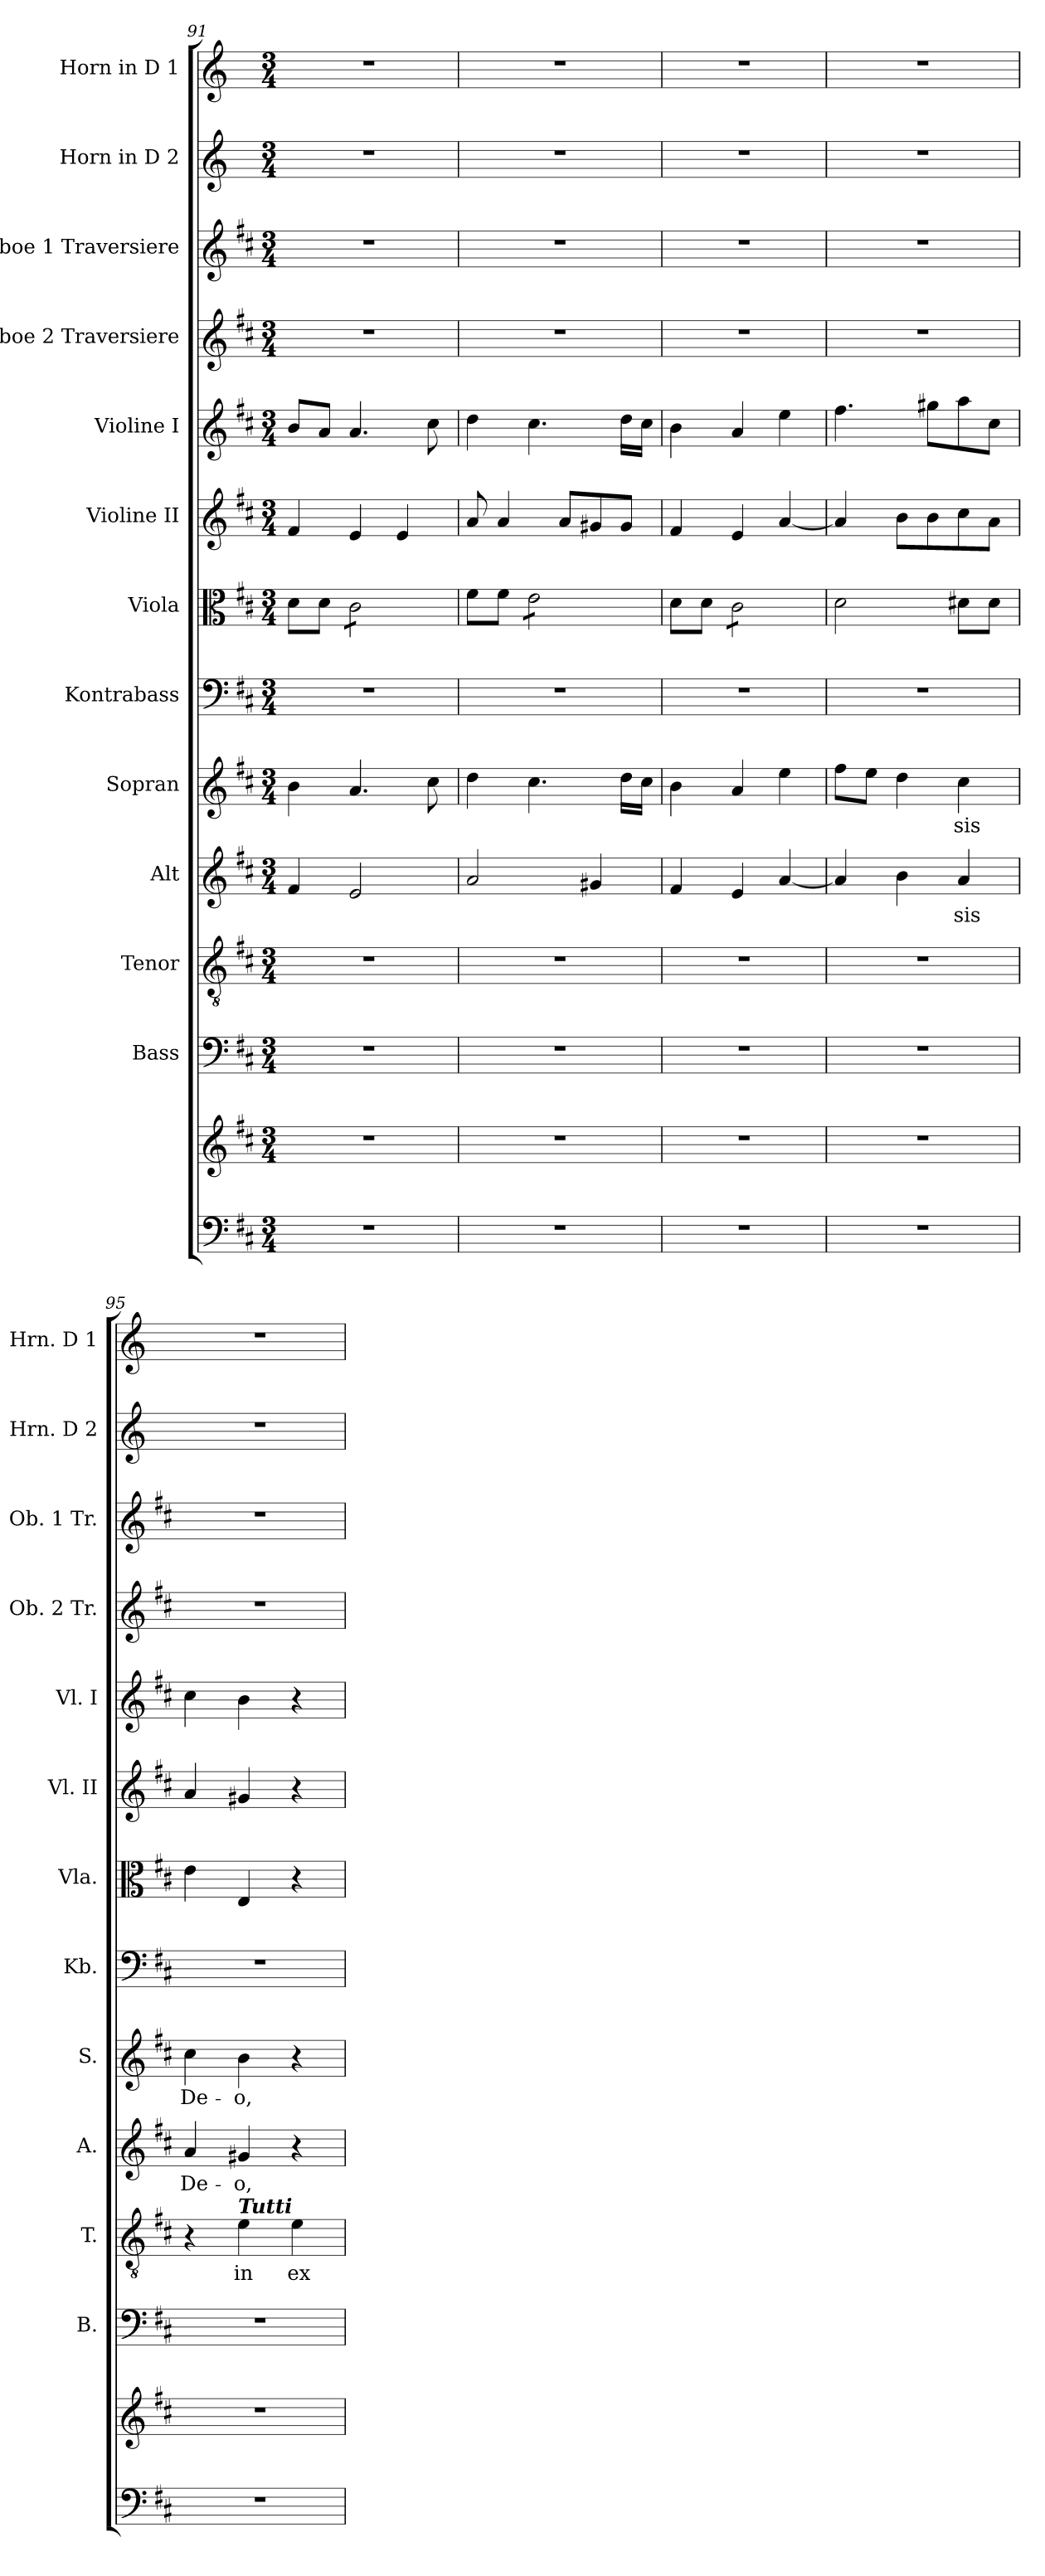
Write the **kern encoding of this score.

**kern	**kern	**kern	**kern	**text	**kern	**text	**kern	**text	**kern	**kern	**kern	**kern	**kern	**kern	**kern	**kern
*part13	*part13	*part12	*part11	*part11	*part10	*part10	*part9	*part9	*part8	*part7	*part6	*part5	*part4	*part3	*part2	*part1
*staff14	*staff13	*staff12	*staff11	*staff11	*staff10	*staff10	*staff9	*staff9	*staff8	*staff7	*staff6	*staff5	*staff4	*staff3	*staff2	*staff1
*	*	*I"Bass	*I"Tenor	*	*I"Alt	*	*I"Sopran	*	*I"Kontrabass	*I"Viola	*I"Violine II	*I"Violine I	*I"Oboe 2 Traversiere	*I"Oboe 1 Traversiere	*I"Horn in D 2	*I"Horn in D 1
*	*	*I'B.	*I'T.	*	*I'A.	*	*I'S.	*	*I'Kb.	*I'Vla.	*I'Vl. II	*I'Vl. I	*I'Ob. 2 Tr.	*I'Ob. 1 Tr.	*I'Hrn. D 2	*I'Hrn. D 1
*clefF4	*clefG2	*clefF4	*clefGv2	*	*clefG2	*	*clefG2	*	*clefF4	*clefC3	*clefG2	*clefG2	*clefG2	*clefG2	*clefG2	*clefG2
*	*	*	*	*	*	*	*	*	*ITrd7c12	*	*	*	*	*	*ITrd6c10	*ITrd6c10
*k[f#c#]	*k[f#c#]	*k[f#c#]	*k[f#c#]	*	*k[f#c#]	*	*k[f#c#]	*	*k[f#c#]	*k[f#c#]	*k[f#c#]	*k[f#c#]	*k[f#c#]	*k[f#c#]	*k[f#c#]	*k[f#c#]
*D:	*D:	*D:	*D:	*	*D:	*	*D:	*	*D:	*D:	*D:	*D:	*D:	*D:	*D:	*D:
*M3/4	*M3/4	*M3/4	*M3/4	*	*M3/4	*	*M3/4	*	*M3/4	*M3/4	*M3/4	*M3/4	*M3/4	*M3/4	*M3/4	*M3/4
=91	=91	=91	=91	=91	=91	=91	=91	=91	=91	=91	=91	=91	=91	=91	=91	=91
2.r	2.r	2.r	2.r	.	4f#/	.	4b\	.	2.r	8d\L	4f#/	8b/L	2.r	2.r	2.r	2.r
.	.	.	.	.	.	.	.	.	.	8d\J	.	8a/J	.	.	.	.
*	*	*	*	*	*	*	*	*	*	*tremolo	*	*	*	*	*	*
.	.	.	.	.	2e/	.	4.a/	.	.	8c#\L	4e/	4.a/	.	.	.	.
.	.	.	.	.	.	.	.	.	.	8c#\	.	.	.	.	.	.
.	.	.	.	.	.	.	.	.	.	8c#\	4e/	.	.	.	.	.
.	.	.	.	.	.	.	8cc#\	.	.	8c#\J	.	8cc#\	.	.	.	.
*	*	*	*	*	*	*	*	*	*	*Xtremolo	*	*	*	*	*	*
=92	=92	=92	=92	=92	=92	=92	=92	=92	=92	=92	=92	=92	=92	=92	=92	=92
2.r	2.r	2.r	2.r	.	2a/	.	4dd\	.	2.r	8f#\L	8a/	4dd\	2.r	2.r	2.r	2.r
.	.	.	.	.	.	.	.	.	.	8f#\J	4a/	.	.	.	.	.
*	*	*	*	*	*	*	*	*	*	*tremolo	*	*	*	*	*	*
.	.	.	.	.	.	.	4.cc#\	.	.	8e\L	.	4.cc#\	.	.	.	.
.	.	.	.	.	.	.	.	.	.	8e\	8a/L	.	.	.	.	.
.	.	.	.	.	4g#X/	.	.	.	.	8e\	8g#X/	.	.	.	.	.
.	.	.	.	.	.	.	16dd\LL	.	.	8e\J	8g#/J	16dd\LL	.	.	.	.
*	*	*	*	*	*	*	*	*	*	*Xtremolo	*	*	*	*	*	*
.	.	.	.	.	.	.	16cc#\JJ	.	.	.	.	16cc#\JJ	.	.	.	.
=93	=93	=93	=93	=93	=93	=93	=93	=93	=93	=93	=93	=93	=93	=93	=93	=93
2.r	2.r	2.r	2.r	.	4f#/	.	4b\	.	2.r	8d\L	4f#/	4b\	2.r	2.r	2.r	2.r
.	.	.	.	.	.	.	.	.	.	8d\J	.	.	.	.	.	.
*	*	*	*	*	*	*	*	*	*	*tremolo	*	*	*	*	*	*
.	.	.	.	.	4e/	.	4a/	.	.	8c#\L	4e/	4a/	.	.	.	.
.	.	.	.	.	.	.	.	.	.	8c#\	.	.	.	.	.	.
.	.	.	.	.	[4a/	.	4ee\	.	.	8c#\	[4a/	4ee\	.	.	.	.
.	.	.	.	.	.	.	.	.	.	8c#\J	.	.	.	.	.	.
*	*	*	*	*	*	*	*	*	*	*Xtremolo	*	*	*	*	*	*
=94	=94	=94	=94	=94	=94	=94	=94	=94	=94	=94	=94	=94	=94	=94	=94	=94
2.r	2.r	2.r	2.r	.	4a/]	.	8ff#\L	.	2.r	2d\	4a/]	4.ff#\	2.r	2.r	2.r	2.r
.	.	.	.	.	.	.	8ee\J	.	.	.	.	.	.	.	.	.
.	.	.	.	.	4b\	.	4dd\	.	.	.	8b\L	.	.	.	.	.
.	.	.	.	.	.	.	.	.	.	.	8b\	8gg#X\L	.	.	.	.
!	!	!	!	!	!	!LO:LY:b	!	!LO:LY:b	!	!	!	!	!	!	!	!
.	.	.	.	.	4a/	-sis	4cc#\	-sis	.	8d#X\L	8cc#\	8aa\	.	.	.	.
.	.	.	.	.	.	.	.	.	.	8d#\J	8a\J	8cc#\J	.	.	.	.
=95	=95	=95	=95	=95	=95	=95	=95	=95	=95	=95	=95	=95	=95	=95	=95	=95
!	!	!	!	!	!	!LO:LY:b	!	!LO:LY:b	!	!	!	!	!	!	!	!
2.r	2.r	2.r	4r	.	4a/	De-	4cc#\	De-	2.r	4e\	4a/	4cc#\	2.r	2.r	2.r	2.r
!	!	!	!LO:TX:a:Bi:t=Tutti	!	!	!	!	!	!	!	!	!	!	!	!	!
!	!	!	!	!LO:LY:b	!	!LO:LY:b	!	!LO:LY:b	!	!	!	!	!	!	!	!
.	.	.	4e\	in	4g#X/	-o,	4b\	-o,	.	4E/	4g#X/	4b\	.	.	.	.
!	!	!	!	!LO:LY:b	!	!	!	!	!	!	!	!	!	!	!	!
.	.	.	4e\	ex-	4r	.	4r	.	.	4r	4r	4r	.	.	.	.
=	=	=	=	=	=	=	=	=	=	=	=	=	=	=	=	=
*-	*-	*-	*-	*-	*-	*-	*-	*-	*-	*-	*-	*-	*-	*-	*-	*-
